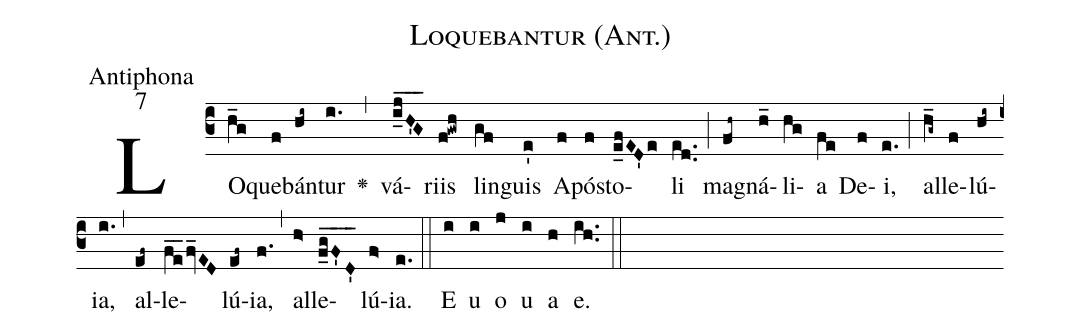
name:Loquebantur (Ant.);
office-part:Antiphona;
mode:7;
%%
(c3)LO(h_g)que(f)bán(hi~)tur(i.) <v>\greheightstar</v>(,) vá(i_j_H_'G_)riis(f!gwh) lin(gf)guis(e') A(f)pó(f)sto(e_fED'e)li(ed..) (;) ma(fh~)gná(h_)li(hg)a(fe) De(f)i,(e.) (;) al(h_g~)le(f)lú(hi~)ia,(i.) (,) al(ef~)le(f_e_2/fv_ED)lú(ef~)ia,(f.) (,) al(h>)le(f_g_F'_D_')lú(f>)ia.(e.) (::)

E(i) u(i) o(j) u(i) a(h) e.(ih..) (::)
